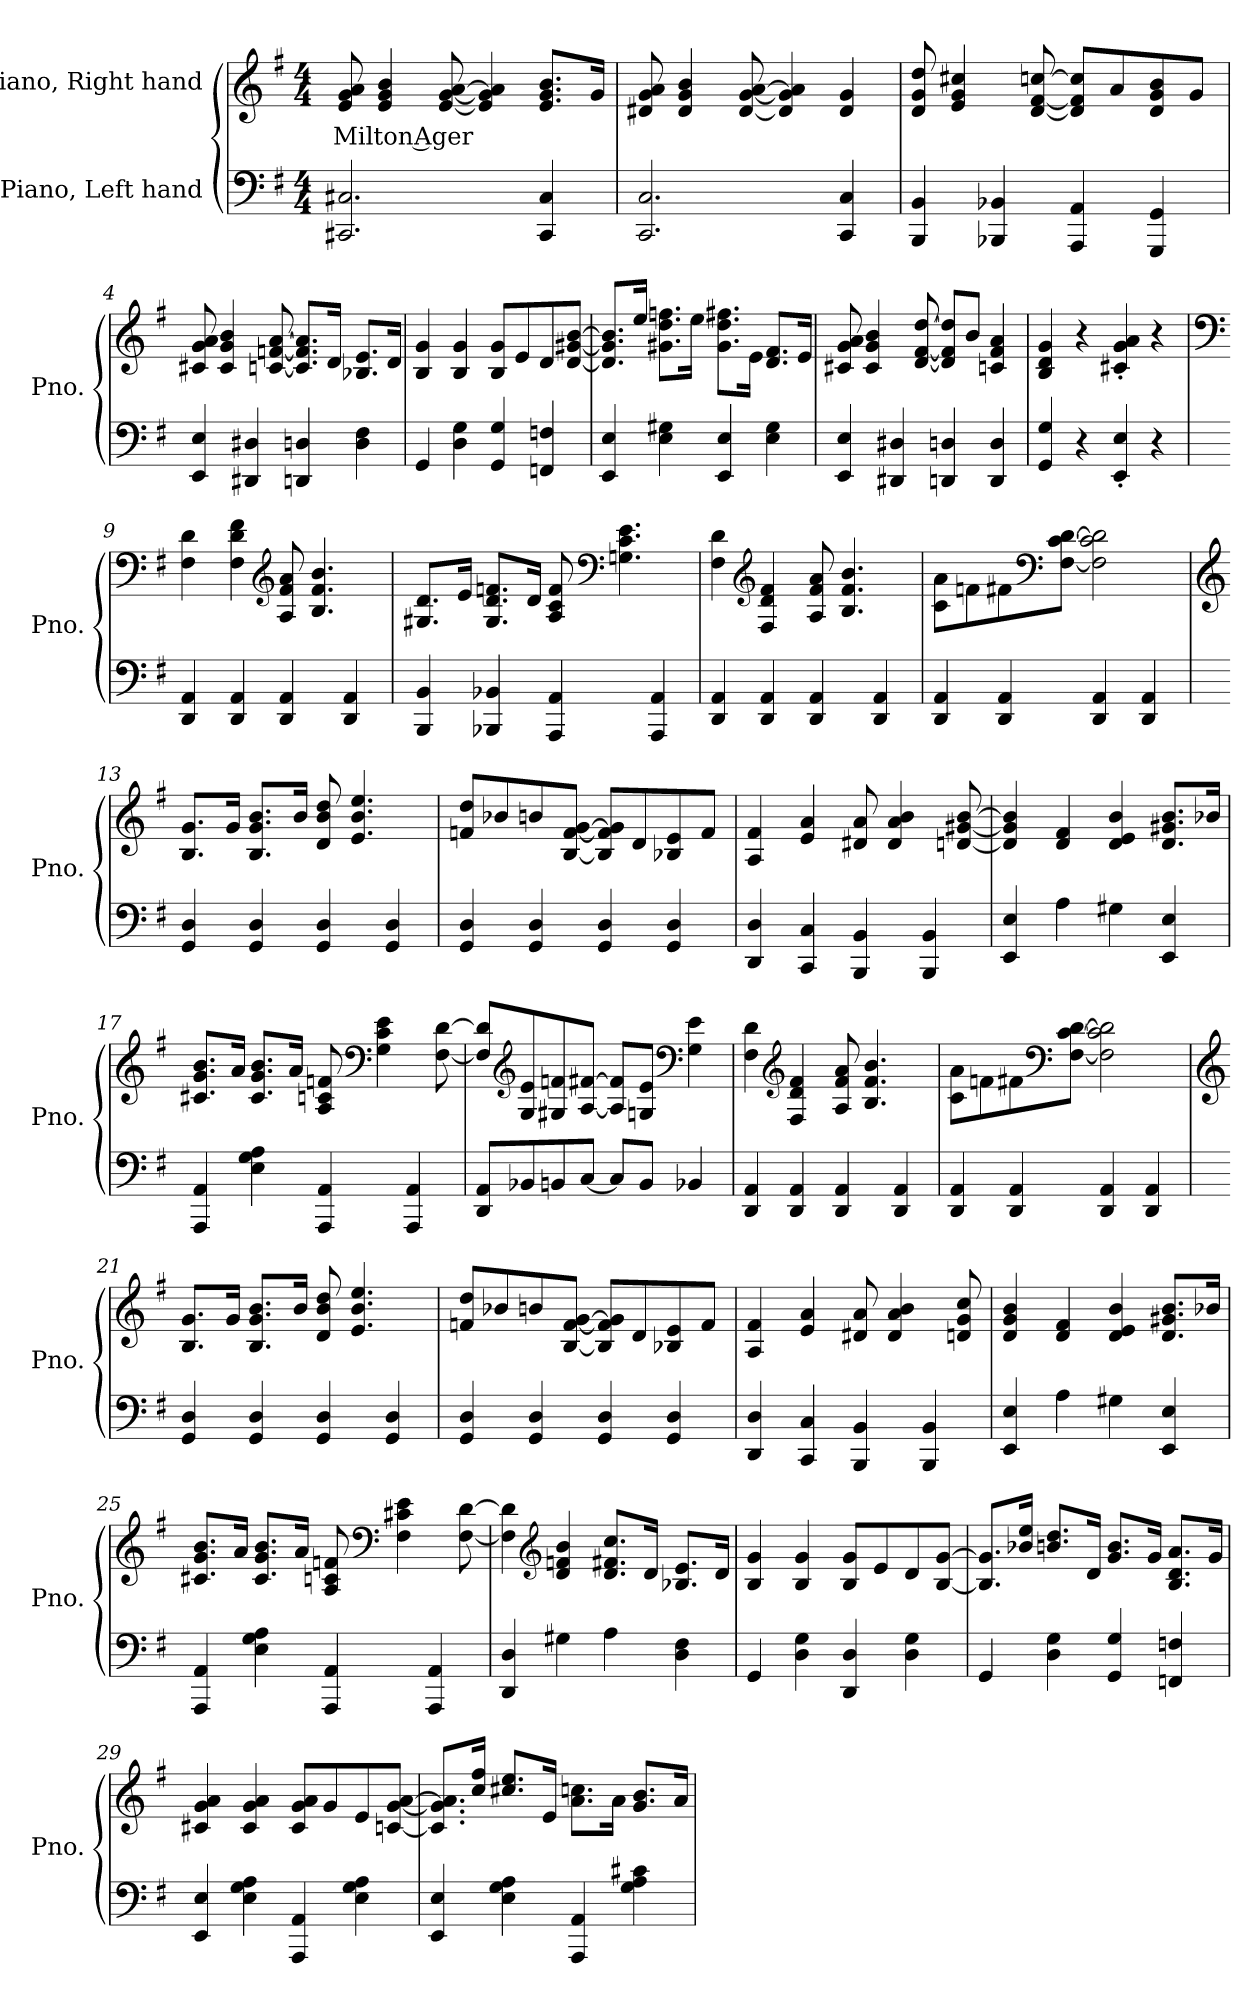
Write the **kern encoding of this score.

**kern	**kern	**text
*part2	*part1	*part1
*staff2	*staff1	*staff1
*I"Piano, Left hand	*I"Piano, Right hand	*
*I'Pno.	*I'Pno.	*
*clefF4	*clefG2	*
*k[f#]	*k[f#]	*
*M4/4	*M4/4	*
*MM120	*MM120	*
=1	=1	=1
!	!	!LO:LY:b
2.CC#X/ 2.C#X/	8e/ 8g/ 8a/	Milton Ager
.	4e/ 4g/ 4b/	.
.	[8e/ [8g/ [8a/	.
.	4e/] 4g/] 4a/]	.
4CC#/ 4C#/	8.e/ 8.g/ 8.b/L	.
.	16g/Jk	.
=2	=2	=2
2.CC/ 2.C/	8d#X/ 8g/ 8a/	.
.	4d#/ 4g/ 4b/	.
.	[8d#/ [8g/ [8a/	.
.	4d#/] 4g/] 4a/]	.
4CC/ 4C/	4d#/ 4g/	.
=3	=3	=3
4BBB/ 4BB/	8d/ 8g/ 8dd/	.
.	4e/ 4g/ 4cc#X/	.
4BBB-X/ 4BB-X/	.	.
.	[8d/ [8f#/ [8ccn/	.
4AAA/ 4AA/	8d/] 8f#/] 8cc/]L	.
.	8a/	.
4GGG/ 4GG/	8d/ 8g/ 8b/	.
.	8g/J	.
!!LO:LB:g=z
=4	=4	=4
4EE/ 4E/	8c#X/ 8g/ 8a/	.
.	4c#/ 4g/ 4b/	.
4DD#X/ 4D#X/	.	.
.	[8cn/ [8fn/ [8a/	.
4DDn/ 4Dn/	8.c/] 8.f/] 8.a/]L	.
.	16d/Jk	.
4D\ 4F#\	8.B-X/ 8.e/L	.
.	16d/Jk	.
=5	=5	=5
4GG/	4B/ 4g/	.
4D\ 4G\	4B/ 4g/	.
4GG/ 4G/	8B/ 8g/L	.
.	8e/	.
4FFn/ 4Fn/	8d/	.
.	[8d/ [8g#X/ [8b/J	.
=6	=6	=6
4EE/ 4E/	8.d/] 8.g#/] 8.b/]L	.
.	16ee/Jk	.
4E\ 4G#X\	8.g#X\ 8.dd\ 8.ffn\L	.
.	16ee\Jk	.
4EE/ 4E/	8.g#\ 8.dd\ 8.ff#X\L	.
.	16e\Jk	.
4E\ 4G#\	8.d/ 8.f#/L	.
.	16e/Jk	.
!!LO:LB:g=z
=7	=7	=7
4EE/ 4E/	8c#X/ 8g/ 8a/	.
.	4c#/ 4g/ 4b/	.
4DD#X/ 4D#X/	.	.
.	[8d/ [8f#/ [8dd/	.
4DDn/ 4Dn/	8d/] 8f#/] 8dd/]L	.
.	8b/J	.
4DD/ 4D/	4cn/ 4f#/ 4a/	.
=8	=8	=8
4GG/ 4G/	4B/ 4d/ 4g/	.
4r	4r	.
4EE/' 4E/'	4c#X/' 4g/' 4a/'	.
4r	4r	.
=9	=9	=9
*	*clefF4	*
4DD/ 4AA/	4F#\ 4d\	.
4DD/ 4AA/	4F#\ 4d\ 4f#\	.
*	*clefG2	*
4DD/ 4AA/	8A/ 8f#/ 8a/	.
.	4.B/ 4.f#/ 4.b/	.
4DD/ 4AA/	.	.
=10	=10	=10
4BBB/ 4BB/	8.G#X/ 8.d/L	.
.	16e/Jk	.
4BBB-X/ 4BB-X/	8.G#/ 8.d/ 8.fn/L	.
.	16d/Jk	.
4AAA/ 4AA/	8A/ 8c/ 8f/	.
*	*clefF4	*
.	4.Gn\ 4.c\ 4.e\	.
4AAA/ 4AA/	.	.
!!LO:LB:g=z
=11	=11	=11
4DD/ 4AA/	4F#\ 4d\	.
*	*clefG2	*
4DD/ 4AA/	4F#/ 4d/ 4f#/	.
4DD/ 4AA/	8A/ 8f#/ 8a/	.
.	4.B/ 4.f#/ 4.b/	.
4DD/ 4AA/	.	.
=12	=12	=12
4DD/ 4AA/	8c\ 8a\L	.
.	8fn\	.
4DD/ 4AA/	8f#X\	.
*	*clefF4	*
.	[8F#\ [8c\ [8d\J	.
4DD/ 4AA/	2F#\] 2c\] 2d\]	.
4DD/ 4AA/	.	.
=13	=13	=13
*	*clefG2	*
4GG/ 4D/	8.B/ 8.g/L	.
.	16g/Jk	.
4GG/ 4D/	8.B/ 8.g/ 8.b/L	.
.	16b/Jk	.
4GG/ 4D/	8d/ 8b/ 8dd/	.
.	4.e/ 4.b/ 4.ee/	.
4GG/ 4D/	.	.
=14	=14	=14
4GG/ 4D/	8fn/ 8dd/L	.
.	8b-X/	.
4GG/ 4D/	8bn/	.
.	[8B/ [8f/ [8g/J	.
4GG/ 4D/	8B/] 8f/] 8g/]L	.
.	8d/	.
4GG/ 4D/	8B-X/ 8e/	.
.	8f/J	.
!!LO:LB:g=z
=15	=15	=15
4DD/ 4D/	4A/ 4f#/	.
4CC/ 4C/	4e/ 4a/	.
4BBB/ 4BB/	8d#X/ 8a/	.
.	4d#/ 4a/ 4b/	.
4BBB/ 4BB/	.	.
.	[8dn/ [8g#X/ [8b/	.
=16	=16	=16
4EE/ 4E/	4d/] 4g#/] 4b/]	.
4A\	4d/ 4f#/	.
4G#X\	4d/ 4e/ 4b/	.
4EE/ 4E/	8.d/ 8.g#X/ 8.b/L	.
.	16b-X/Jk	.
=17	=17	=17
4AAA/ 4AA/	8.c#X/ 8.g/ 8.b/L	.
.	16a/Jk	.
4E\ 4G\ 4A\	8.c#/ 8.g/ 8.b/L	.
.	16a/Jk	.
4AAA/ 4AA/	8A/ 8cn/ 8fn/	.
*	*clefF4	*
.	4G\ 4c\ 4e\	.
4AAA/ 4AA/	.	.
.	[8F#\ [8d\	.
!!LO:LB:g=z
=18	=18	=18
8DD/ 8AA/L	8F#/] 8d/]L	.
*	*clefG2	*
8BB-X/	8G/ 8e/	.
8BBn/	8G#X/ 8fn/	.
[8C/J	[8A/ [8f#X/J	.
8C/L]	8A/] 8f#/]L	.
8BB/J	8Gn/ 8e/J	.
*	*clefF4	*
4BB-X/	4G\ 4e\	.
=19	=19	=19
4DD/ 4AA/	4F#\ 4d\	.
*	*clefG2	*
4DD/ 4AA/	4F#/ 4d/ 4f#/	.
4DD/ 4AA/	8A/ 8f#/ 8a/	.
.	4.B/ 4.f#/ 4.b/	.
4DD/ 4AA/	.	.
=20	=20	=20
4DD/ 4AA/	8c\ 8a\L	.
.	8fn\	.
4DD/ 4AA/	8f#X\	.
*	*clefF4	*
.	[8F#\ [8c\ [8d\J	.
4DD/ 4AA/	2F#\] 2c\] 2d\]	.
4DD/ 4AA/	.	.
!!LO:PB:g=z
=21	=21	=21
*	*clefG2	*
4GG/ 4D/	8.B/ 8.g/L	.
.	16g/Jk	.
4GG/ 4D/	8.B/ 8.g/ 8.b/L	.
.	16b/Jk	.
4GG/ 4D/	8d/ 8b/ 8dd/	.
.	4.e/ 4.b/ 4.ee/	.
4GG/ 4D/	.	.
=22	=22	=22
4GG/ 4D/	8fn/ 8dd/L	.
.	8b-X/	.
4GG/ 4D/	8bn/	.
.	[8B/ [8f/ [8g/J	.
4GG/ 4D/	8B/] 8f/] 8g/]L	.
.	8d/	.
4GG/ 4D/	8B-X/ 8e/	.
.	8f/J	.
=23	=23	=23
4DD/ 4D/	4A/ 4f#/	.
4CC/ 4C/	4e/ 4a/	.
4BBB/ 4BB/	8d#X/ 8a/	.
.	4d#/ 4a/ 4b/	.
4BBB/ 4BB/	.	.
.	8dn/ 8g/ 8cc/	.
=24	=24	=24
4EE/ 4E/	4d/ 4g/ 4b/	.
4A\	4d/ 4f#/	.
4G#X\	4d/ 4e/ 4b/	.
4EE/ 4E/	8.d/ 8.g#X/ 8.b/L	.
.	16b-X/Jk	.
!!LO:LB:g=z
=25	=25	=25
4AAA/ 4AA/	8.c#X/ 8.g/ 8.b/L	.
.	16a/Jk	.
4E\ 4G\ 4A\	8.c#/ 8.g/ 8.b/L	.
.	16a/Jk	.
4AAA/ 4AA/	8A/ 8cn/ 8fn/	.
*	*clefF4	*
.	4F#\ 4c#X\ 4e\	.
4AAA/ 4AA/	.	.
.	[8F#\ [8d\	.
=26	=26	=26
4DD/ 4D/	4F#\] 4d\]	.
*	*clefG2	*
4G#X\	4d/ 4fn/ 4b/	.
4A\	8.d/ 8.f#X/ 8.cc/L	.
.	16d/Jk	.
4D\ 4F#\	8.B-X/ 8.e/L	.
.	16d/Jk	.
=27	=27	=27
4GG/	4B/ 4g/	.
4D\ 4G\	4B/ 4g/	.
4DD/ 4D/	8B/ 8g/L	.
.	8e/	.
4D\ 4G\	8d/	.
.	[8B/ [8g/J	.
!!LO:LB:g=z
=28	=28	=28
4GG/	8.B/] 8.g/]L	.
.	16b-X/ 16ee/Jk	.
4D\ 4G\	8.bn/ 8.dd/L	.
.	16d/Jk	.
4GG/ 4G/	8.g/ 8.b/L	.
.	16g/Jk	.
4FFn/ 4Fn/	8.B/ 8.d/ 8.a/L	.
.	16g/Jk	.
=29	=29	=29
4EE/ 4E/	4c#X/ 4g/ 4a/	.
4E\ 4G\ 4A\	4c#/ 4g/ 4a/	.
4AAA/ 4AA/	8c#/ 8g/ 8a/L	.
.	8g/	.
4E\ 4G\ 4A\	8e/	.
.	[8cn/ [8g/ [8a/J	.
=30	=30	=30
4EE/ 4E/	8.c/] 8.g/] 8.a/]L	.
.	16cc/ 16ff#/Jk	.
4E\ 4G\ 4A\	8.cc#X/ 8.ee/L	.
.	16e/Jk	.
4AAA/ 4AA/	8.a\ 8.ccn\L	.
.	16a\Jk	.
4G\ 4A\ 4c#X\	8.g/ 8.b/L	.
.	16a/Jk	.
=	=	=
*-	*-	*-
